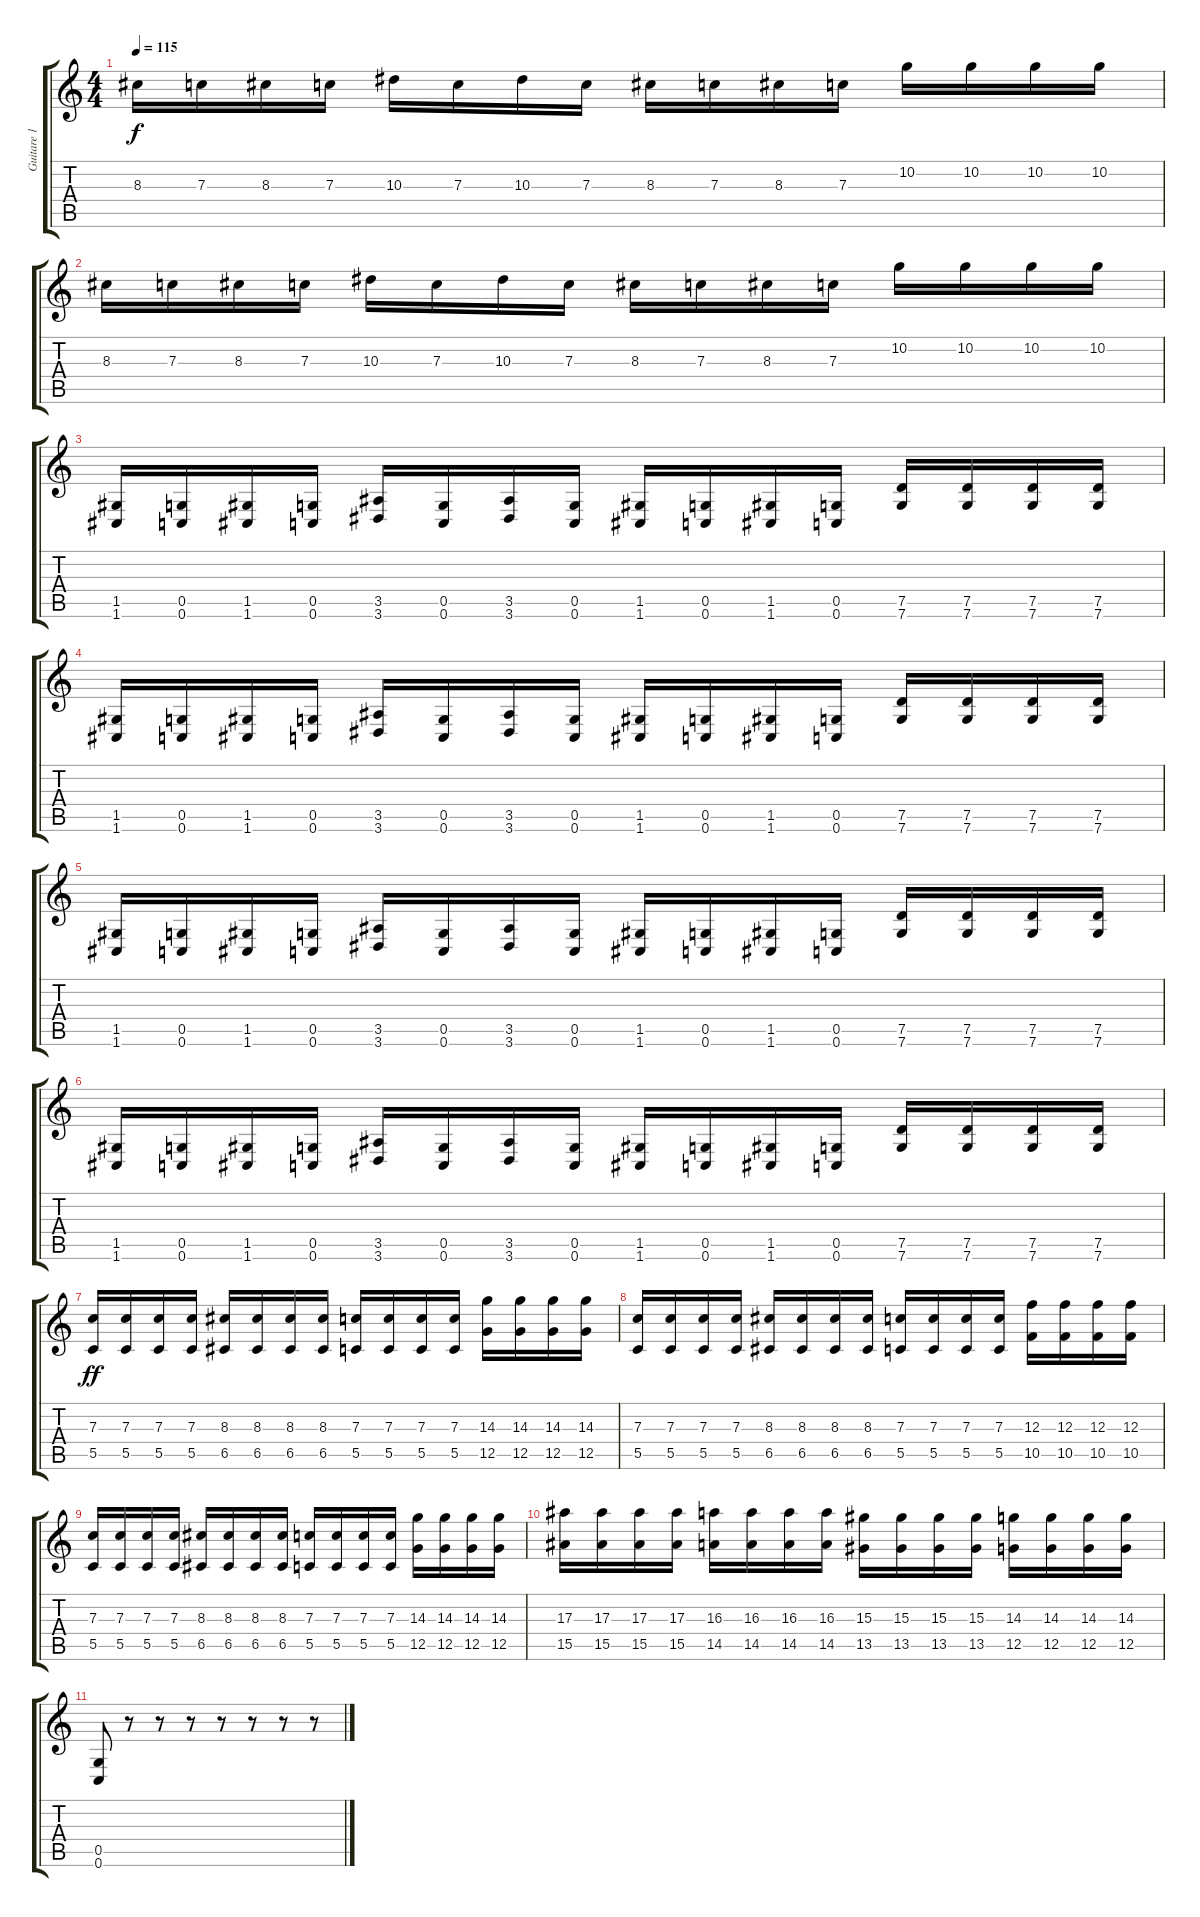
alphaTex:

\track ("Guitare 1" "Guitare 1") {instrument distortionguitar}
\staff {score tabs}
\tuning (D4 A3 F3 C3 G2 C2) {hide}
\ts (4 4)
\tempo 115
\clef g2
\ks c
8.3.16{dy f} 7.3.16 8.3.16 7.3.16 10.3.16 7.3.16 10.3.16 7.3.16 8.3.16 7.3.16 8.3.16 7.3.16 10.2.16 10.2.16 10.2.16 10.2.16 |
8.3.16 7.3.16 8.3.16 7.3.16 10.3.16 7.3.16 10.3.16 7.3.16 8.3.16 7.3.16 8.3.16 7.3.16 10.2.16 10.2.16 10.2.16 10.2.16 |
(1.5 1.6).16 (0.5 0.6).16 (1.5 1.6).16 (0.5 0.6).16 (3.5 3.6).16 (0.5 0.6).16 (3.5 3.6).16 (0.5 0.6).16 (1.5 1.6).16 (0.5 0.6).16 (1.5 1.6).16 (0.5 0.6).16 (7.5 7.6).16 (7.5 7.6).16 (7.5 7.6).16 (7.5 7.6).16 |
(1.5 1.6).16 (0.5 0.6).16 (1.5 1.6).16 (0.5 0.6).16 (3.5 3.6).16 (0.5 0.6).16 (3.5 3.6).16 (0.5 0.6).16 (1.5 1.6).16 (0.5 0.6).16 (1.5 1.6).16 (0.5 0.6).16 (7.5 7.6).16 (7.5 7.6).16 (7.5 7.6).16 (7.5 7.6).16 |
(1.5 1.6).16 (0.5 0.6).16 (1.5 1.6).16 (0.5 0.6).16 (3.5 3.6).16 (0.5 0.6).16 (3.5 3.6).16 (0.5 0.6).16 (1.5 1.6).16 (0.5 0.6).16 (1.5 1.6).16 (0.5 0.6).16 (7.5 7.6).16 (7.5 7.6).16 (7.5 7.6).16 (7.5 7.6).16 |
(1.5 1.6).16 (0.5 0.6).16 (1.5 1.6).16 (0.5 0.6).16 (3.5 3.6).16 (0.5 0.6).16 (3.5 3.6).16 (0.5 0.6).16 (1.5 1.6).16 (0.5 0.6).16 (1.5 1.6).16 (0.5 0.6).16 (7.5 7.6).16 (7.5 7.6).16 (7.5 7.6).16 (7.5 7.6).16 |
(7.3 5.5).16{dy ff} (7.3 5.5).16 (7.3 5.5).16 (7.3 5.5).16 (8.3 6.5).16 (8.3 6.5).16 (8.3 6.5).16 (8.3 6.5).16 (7.3 5.5).16 (7.3 5.5).16 (7.3 5.5).16 (7.3 5.5).16 (14.3 12.5).16 (14.3 12.5).16 (14.3 12.5).16 (14.3 12.5).16 |
(7.3 5.5).16 (7.3 5.5).16 (7.3 5.5).16 (7.3 5.5).16 (8.3 6.5).16 (8.3 6.5).16 (8.3 6.5).16 (8.3 6.5).16 (7.3 5.5).16 (7.3 5.5).16 (7.3 5.5).16 (7.3 5.5).16 (12.3 10.5).16 (12.3 10.5).16 (12.3 10.5).16 (12.3 10.5).16 |
(7.3 5.5).16 (7.3 5.5).16 (7.3 5.5).16 (7.3 5.5).16 (8.3 6.5).16 (8.3 6.5).16 (8.3 6.5).16 (8.3 6.5).16 (7.3 5.5).16 (7.3 5.5).16 (7.3 5.5).16 (7.3 5.5).16 (14.3 12.5).16 (14.3 12.5).16 (14.3 12.5).16 (14.3 12.5).16 |
(17.3 15.5).16 (17.3 15.5).16 (17.3 15.5).16 (17.3 15.5).16 (16.3 14.5).16 (16.3 14.5).16 (16.3 14.5).16 (16.3 14.5).16 (15.3 13.5).16 (15.3 13.5).16 (15.3 13.5).16 (15.3 13.5).16 (14.3 12.5).16 (14.3 12.5).16 (14.3 12.5).16 (14.3 12.5).16 |
(0.5 0.6).8 r.8 r.8 r.8 r.8 r.8 r.8 r.8
